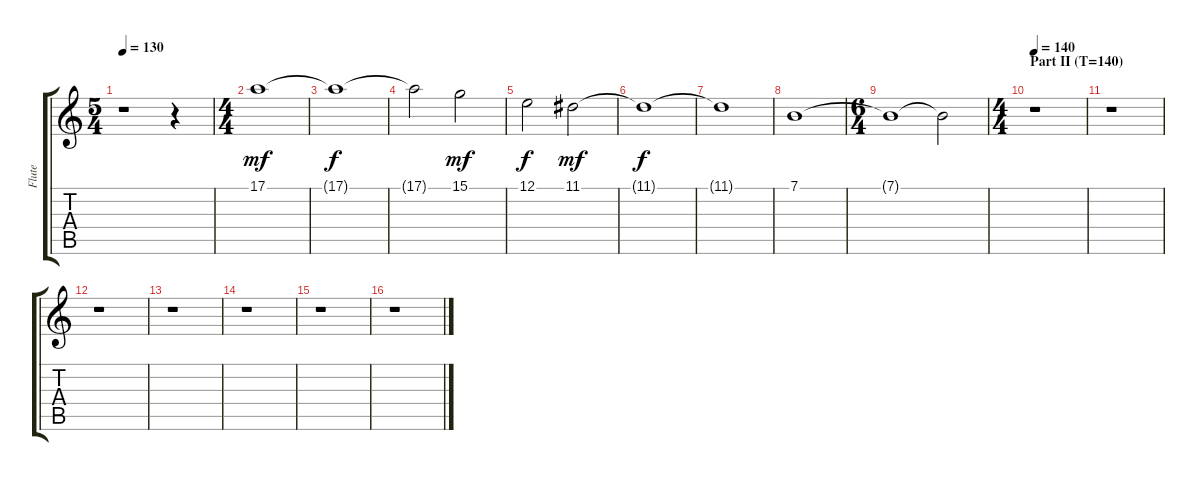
\track ("Flute" "Flute") {instrument flute}
\staff {score tabs}
\tuning (E4 B3 G3 D3 A2 E2) {hide}
\ts (5 4)
\tempo 130
\clef g2
\ks c
r.1{dy f volume 7} r.4{volume 13} |
\ts (4 4)
17.1.1{dy mf} |
17.1{t}.1{dy f} |
17.1{t}.2{volume 10} 15.1.2{dy mf} |
12.1.2{dy f volume 13} 11.1.2{dy mf} |
11.1{t}.1{dy f volume 9} |
11.1{t}.1{volume 2} |
7.1.1{volume 9} |
\ts (6 4)
7.1{t}.1{volume 1} 7.1{t}.2 |
\ts (4 4)
\section ("" "Part II (T=140)")
\tempo 140
r.1 |
r.1 |
r.1 |
r.1 |
r.1 |
r.1 |
r.1
